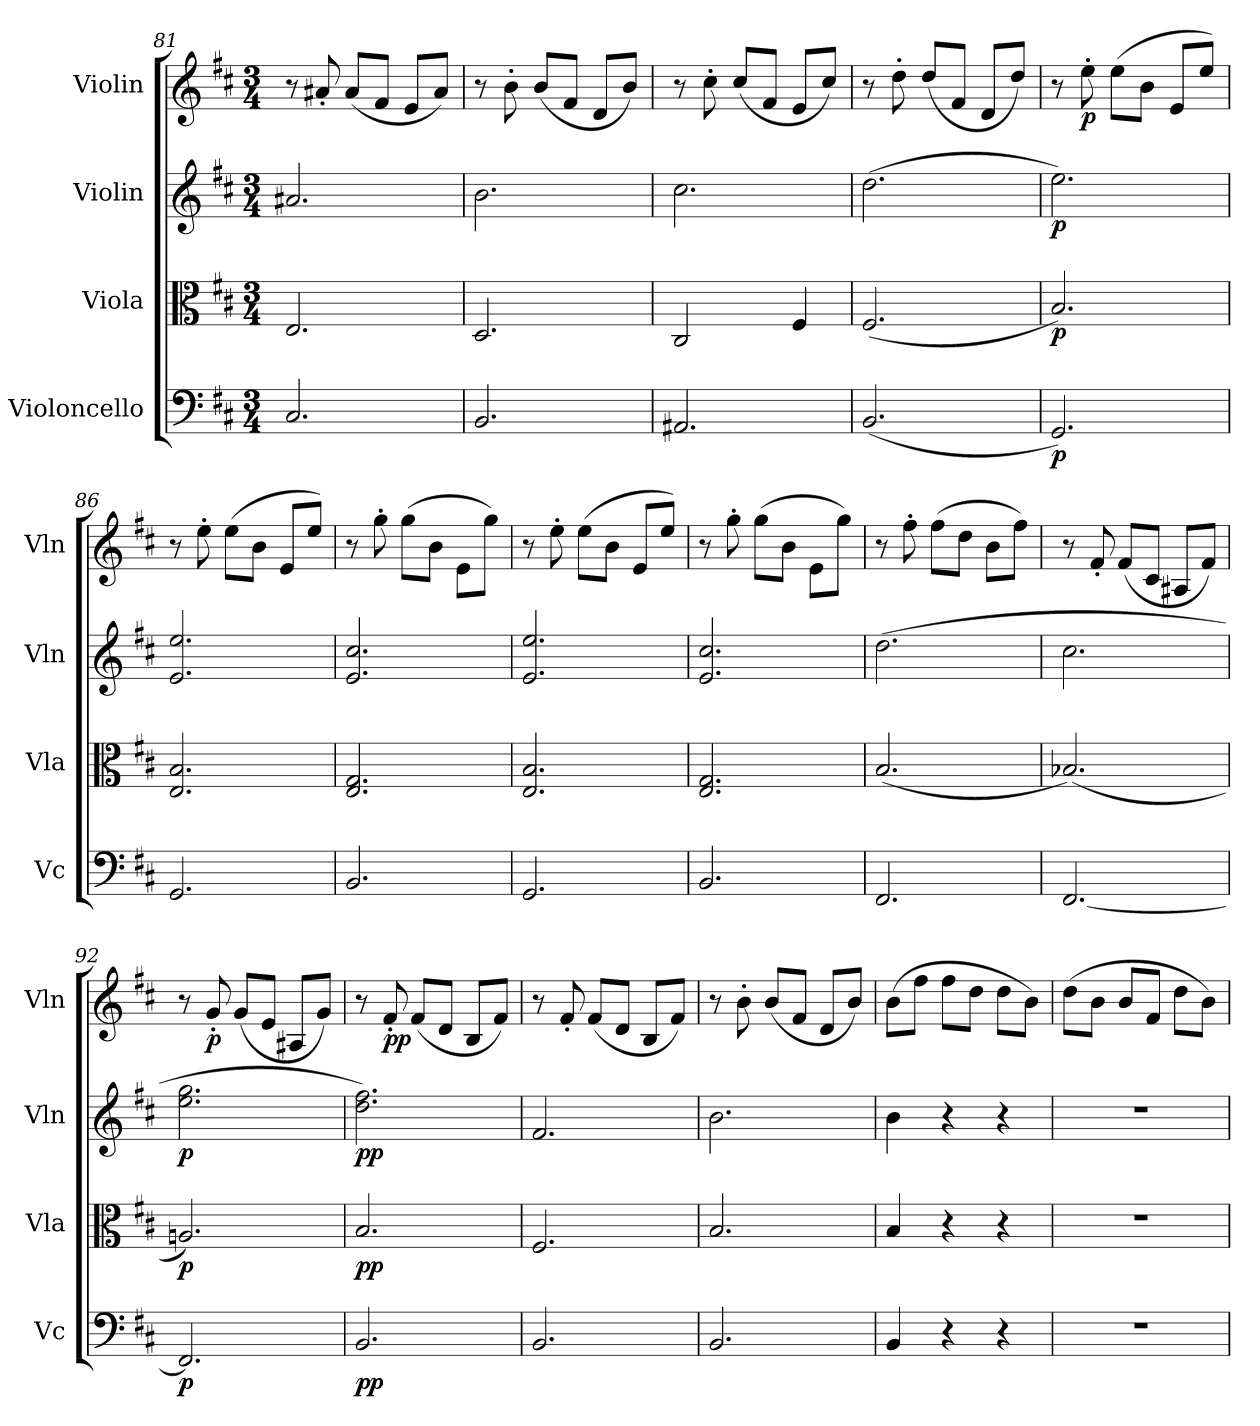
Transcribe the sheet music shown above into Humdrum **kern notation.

**kern	**dynam	**kern	**dynam	**kern	**dynam	**kern	**dynam
*part4	*part4	*part3	*part3	*part2	*part2	*part1	*part1
*staff4	*staff4	*staff3	*staff3	*staff2	*staff2	*staff1	*staff1
*I"Violoncello	*	*I"Viola	*	*I"Violin	*	*I"Violin	*
*I'Vc	*	*I'Vla	*	*I'Vln	*	*I'Vln	*
*clefF4	*	*clefC3	*	*clefG2	*	*clefG2	*
*k[f#c#]	*	*k[f#c#]	*	*k[f#c#]	*	*k[f#c#]	*
*M3/4	*	*M3/4	*	*M3/4	*	*M3/4	*
=81	=81	=81	=81	=81	=81	=81	=81
2.C#/	.	2.E/	.	2.a#X/	.	8r	.
.	.	.	.	.	.	8a#X'/	.
.	.	.	.	.	.	(8a#/L	.
.	.	.	.	.	.	8f#/J	.
.	.	.	.	.	.	8e/L	.
.	.	.	.	.	.	8a#/J)	.
=82	=82	=82	=82	=82	=82	=82	=82
2.BB/	.	2.D/	.	2.b\	.	8r	.
.	.	.	.	.	.	8b'\	.
.	.	.	.	.	.	(8b/L	.
.	.	.	.	.	.	8f#/J	.
.	.	.	.	.	.	8d/L	.
.	.	.	.	.	.	8b/J)	.
=83	=83	=83	=83	=83	=83	=83	=83
2.AA#X/	.	2C#/	.	2.cc#\	.	8r	.
.	.	.	.	.	.	8cc#'\	.
.	.	.	.	.	.	(8cc#/L	.
.	.	.	.	.	.	8f#/J	.
.	.	4F#/	.	.	.	8e/L	.
.	.	.	.	.	.	8cc#/J)	.
=84	=84	=84	=84	=84	=84	=84	=84
(2.BB/	.	(2.F#/	.	(2.dd\	.	8r	.
.	.	.	.	.	.	8dd'\	.
.	.	.	.	.	.	(8dd/L	.
.	.	.	.	.	.	8f#/J	.
.	.	.	.	.	.	8d/L	.
.	.	.	.	.	.	8dd/J)	.
=85	=85	=85	=85	=85	=85	=85	=85
2.GG/)	p	2.B/)	p	2.ee\)	p	8r	.
.	.	.	.	.	.	8ee'\	p
.	.	.	.	.	.	(8ee\L	.
.	.	.	.	.	.	8b\J	.
.	.	.	.	.	.	8e/L	.
.	.	.	.	.	.	8ee/J)	.
=86	=86	=86	=86	=86	=86	=86	=86
2.GG/	.	2.E/ 2.B/	.	2.e/ 2.ee/	.	8r	.
.	.	.	.	.	.	8ee'\	.
.	.	.	.	.	.	(8ee\L	.
.	.	.	.	.	.	8b\J	.
.	.	.	.	.	.	8e/L	.
.	.	.	.	.	.	8ee/J)	.
=87	=87	=87	=87	=87	=87	=87	=87
2.BB/	.	2.E/ 2.G/	.	2.e/ 2.cc#/	.	8r	.
.	.	.	.	.	.	8gg'\	.
.	.	.	.	.	.	(8gg\L	.
.	.	.	.	.	.	8b\J	.
.	.	.	.	.	.	8e\L	.
.	.	.	.	.	.	8gg\J)	.
=88	=88	=88	=88	=88	=88	=88	=88
2.GG/	.	2.E/ 2.B/	.	2.e/ 2.ee/	.	8r	.
.	.	.	.	.	.	8ee'\	.
.	.	.	.	.	.	(8ee\L	.
.	.	.	.	.	.	8b\J	.
.	.	.	.	.	.	8e/L	.
.	.	.	.	.	.	8ee/J)	.
=89	=89	=89	=89	=89	=89	=89	=89
2.BB/	.	2.E/ 2.G/	.	2.e/ 2.cc#/	.	8r	.
.	.	.	.	.	.	8gg'\	.
.	.	.	.	.	.	(8gg\L	.
.	.	.	.	.	.	8b\J	.
.	.	.	.	.	.	8e\L	.
.	.	.	.	.	.	8gg\J)	.
=90	=90	=90	=90	=90	=90	=90	=90
2.FF#/	.	(2.B/	.	(2.dd\	.	8r	.
.	.	.	.	.	.	8ff#'\	.
.	.	.	.	.	.	(8ff#\L	.
.	.	.	.	.	.	8dd\J	.
.	.	.	.	.	.	8b\L	.
.	.	.	.	.	.	8ff#\J)	.
=91	=91	=91	=91	=91	=91	=91	=91
[2.FF#/	.	(2.B-X/)	.	2.cc#\	.	8r	.
.	.	.	.	.	.	8f#'/	.
.	.	.	.	.	.	(8f#/L	.
.	.	.	.	.	.	8c#/J	.
.	.	.	.	.	.	8A#X/L	.
.	.	.	.	.	.	8f#/J)	.
=92	=92	=92	=92	=92	=92	=92	=92
2.FF#/]	p	2.An/)	p	2.ee\ 2.gg\	p	8r	.
.	.	.	.	.	.	8g'/	p
.	.	.	.	.	.	(8g/L	.
.	.	.	.	.	.	8e/J	.
.	.	.	.	.	.	8A#X/L	.
.	.	.	.	.	.	8g/J)	.
=93	=93	=93	=93	=93	=93	=93	=93
2.BB/	pp	2.B/	pp	2.dd\ 2.ff#\)	pp	8r	.
.	.	.	.	.	.	8f#'/	pp
.	.	.	.	.	.	(8f#/L	.
.	.	.	.	.	.	8d/J	.
.	.	.	.	.	.	8B/L	.
.	.	.	.	.	.	8f#/J)	.
=94	=94	=94	=94	=94	=94	=94	=94
2.BB/	.	2.F#/	.	2.f#/	.	8r	.
.	.	.	.	.	.	8f#'/	.
.	.	.	.	.	.	(8f#/L	.
.	.	.	.	.	.	8d/J	.
.	.	.	.	.	.	8B/L	.
.	.	.	.	.	.	8f#/J)	.
=95	=95	=95	=95	=95	=95	=95	=95
2.BB/	.	2.B/	.	2.b\	.	8r	.
.	.	.	.	.	.	8b'\	.
.	.	.	.	.	.	(8b/L	.
.	.	.	.	.	.	8f#/J	.
.	.	.	.	.	.	8d/L	.
.	.	.	.	.	.	8b/J)	.
=96	=96	=96	=96	=96	=96	=96	=96
4BB/	.	4B/	.	4b\	.	(8b\L	.
.	.	.	.	.	.	8ff#\J	.
4r	.	4r	.	4r	.	8ff#\L	.
.	.	.	.	.	.	8dd\J	.
4r	.	4r	.	4r	.	8dd\L	.
.	.	.	.	.	.	8b\J)	.
=97	=97	=97	=97	=97	=97	=97	=97
2.r	.	2.r	.	2.r	.	(8dd\L	.
.	.	.	.	.	.	8b\J	.
.	.	.	.	.	.	8b/L	.
.	.	.	.	.	.	8f#/J	.
.	.	.	.	.	.	8dd\L	.
.	.	.	.	.	.	8b\J)	.
=	=	=	=	=	=	=	=
*-	*-	*-	*-	*-	*-	*-	*-
